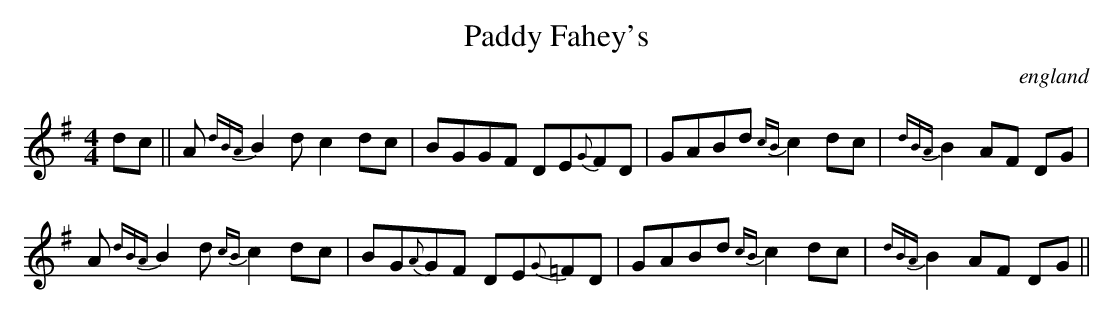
X:1
T:Paddy Fahey's
O:england
M:4/4
K:G
dc || A {dBA}B2d c2dc | BGGF DE{G}FD | GABd {cB}c2dc | {dBA}B2 AF DG+G2G,2+ |
A {dBA}B2d {cB}c2dc | BG{A}GF DE{G}=FD | GABd {cB}c2dc | {dBA}B2 AF DG+G2G,2+ ||
